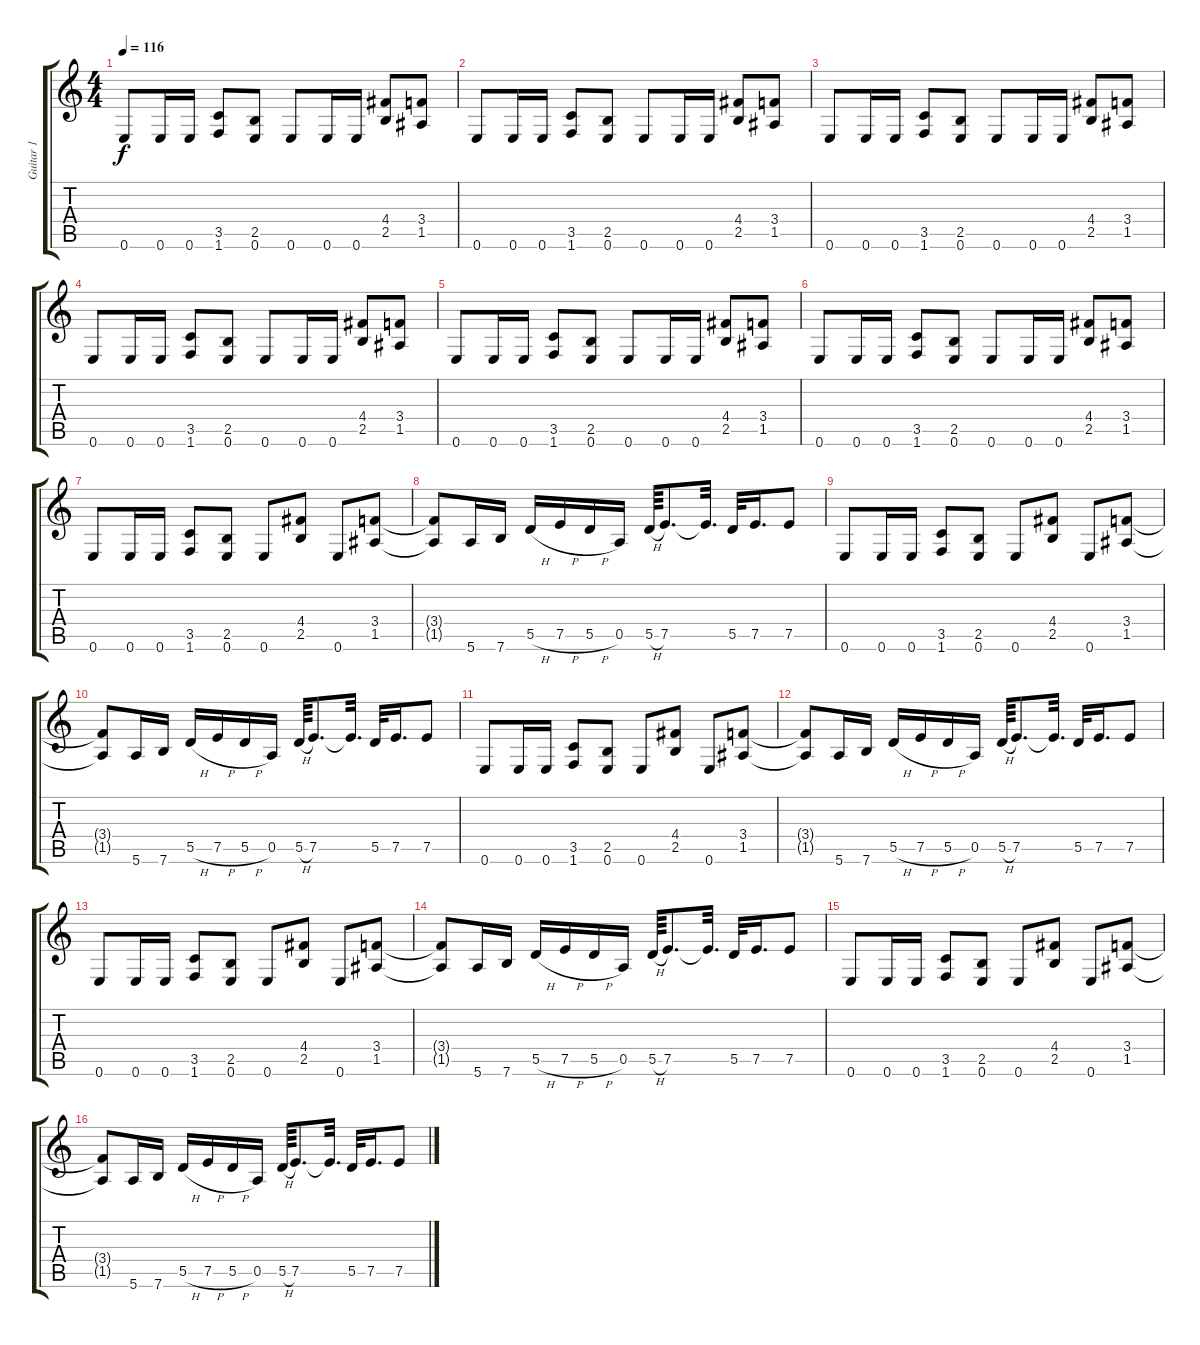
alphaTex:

\track ("Guitar 1" "Guitar 1") {instrument distortionguitar}
\staff {score tabs}
\tuning (E4 B3 G3 D3 A2 E2) {hide}
\ts (4 4)
\tempo 116
\clef g2
\ks c
0.6.8{dy f} 0.6.16 0.6.16 (3.5 1.6).8 (2.5 0.6).8 0.6.8 0.6.16 0.6.16 (4.4 2.5).8 (3.4 1.5).8 |
0.6.8 0.6.16 0.6.16 (3.5 1.6).8 (2.5 0.6).8 0.6.8 0.6.16 0.6.16 (4.4 2.5).8 (3.4 1.5).8 |
0.6.8 0.6.16 0.6.16 (3.5 1.6).8 (2.5 0.6).8 0.6.8 0.6.16 0.6.16 (4.4 2.5).8 (3.4 1.5).8 |
0.6.8 0.6.16 0.6.16 (3.5 1.6).8 (2.5 0.6).8 0.6.8 0.6.16 0.6.16 (4.4 2.5).8 (3.4 1.5).8 |
0.6.8 0.6.16 0.6.16 (3.5 1.6).8 (2.5 0.6).8 0.6.8 0.6.16 0.6.16 (4.4 2.5).8 (3.4 1.5).8 |
0.6.8 0.6.16 0.6.16 (3.5 1.6).8 (2.5 0.6).8 0.6.8 0.6.16 0.6.16 (4.4 2.5).8 (3.4 1.5).8 |
0.6.8 0.6.16 0.6.16 (3.5 1.6).8 (2.5 0.6).8 0.6.8 (4.4 2.5).8 0.6.8 (3.4 1.5).8 |
(3.4{t} 1.5{t}).8 5.6.16 7.6.16 5.5{h}.16 7.5{h}.16 5.5{h}.16 0.5.16 5.5{h}.64 7.5.8{d} 7.5{t}.32{d} 5.5.32 7.5.16{d} 7.5.8 |
0.6.8 0.6.16 0.6.16 (3.5 1.6).8 (2.5 0.6).8 0.6.8 (4.4 2.5).8 0.6.8 (3.4 1.5).8 |
(3.4{t} 1.5{t}).8 5.6.16 7.6.16 5.5{h}.16 7.5{h}.16 5.5{h}.16 0.5.16 5.5{h}.64 7.5.8{d} 7.5{t}.32{d} 5.5.32 7.5.16{d} 7.5.8 |
0.6.8 0.6.16 0.6.16 (3.5 1.6).8 (2.5 0.6).8 0.6.8 (4.4 2.5).8 0.6.8 (3.4 1.5).8 |
(3.4{t} 1.5{t}).8 5.6.16 7.6.16 5.5{h}.16 7.5{h}.16 5.5{h}.16 0.5.16 5.5{h}.64 7.5.8{d} 7.5{t}.32{d} 5.5.32 7.5.16{d} 7.5.8 |
0.6.8 0.6.16 0.6.16 (3.5 1.6).8 (2.5 0.6).8 0.6.8 (4.4 2.5).8 0.6.8 (3.4 1.5).8 |
(3.4{t} 1.5{t}).8 5.6.16 7.6.16 5.5{h}.16 7.5{h}.16 5.5{h}.16 0.5.16 5.5{h}.64 7.5.8{d} 7.5{t}.32{d} 5.5.32 7.5.16{d} 7.5.8 |
0.6.8 0.6.16 0.6.16 (3.5 1.6).8 (2.5 0.6).8 0.6.8 (4.4 2.5).8 0.6.8 (3.4 1.5).8 |
(3.4{t} 1.5{t}).8 5.6.16 7.6.16 5.5{h}.16 7.5{h}.16 5.5{h}.16 0.5.16 5.5{h}.64 7.5.8{d} 7.5{t}.32{d} 5.5.32 7.5.16{d} 7.5.8
